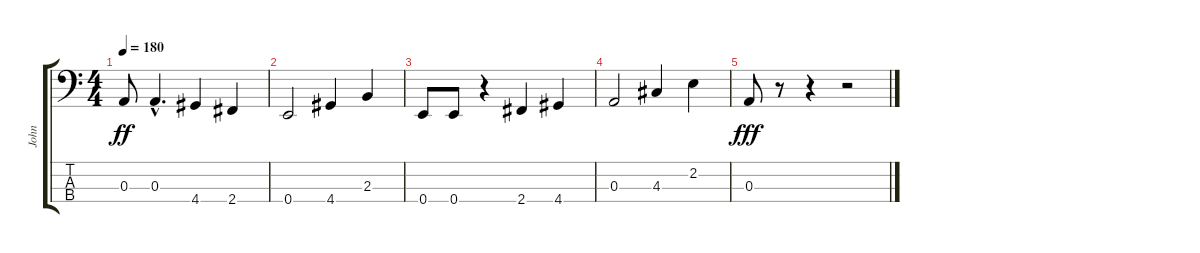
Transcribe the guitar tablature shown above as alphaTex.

\track ("John" "John") {instrument electricbassfinger}
\staff {score tabs}
\tuning (G2 D2 A1 E1) {hide}
\ts (4 4)
\tempo 180
\clef f4
\ks c
0.3.8{dy ff} 0.3{hac}.4{d} 4.4.4 2.4.4 |
0.4.2 4.4.4 2.3.4 |
0.4.8 0.4.8 r.4 2.4.4 4.4.4 |
0.3.2 4.3.4 2.2.4 |
0.3.8{dy fff} r.8 r.4 r.2
